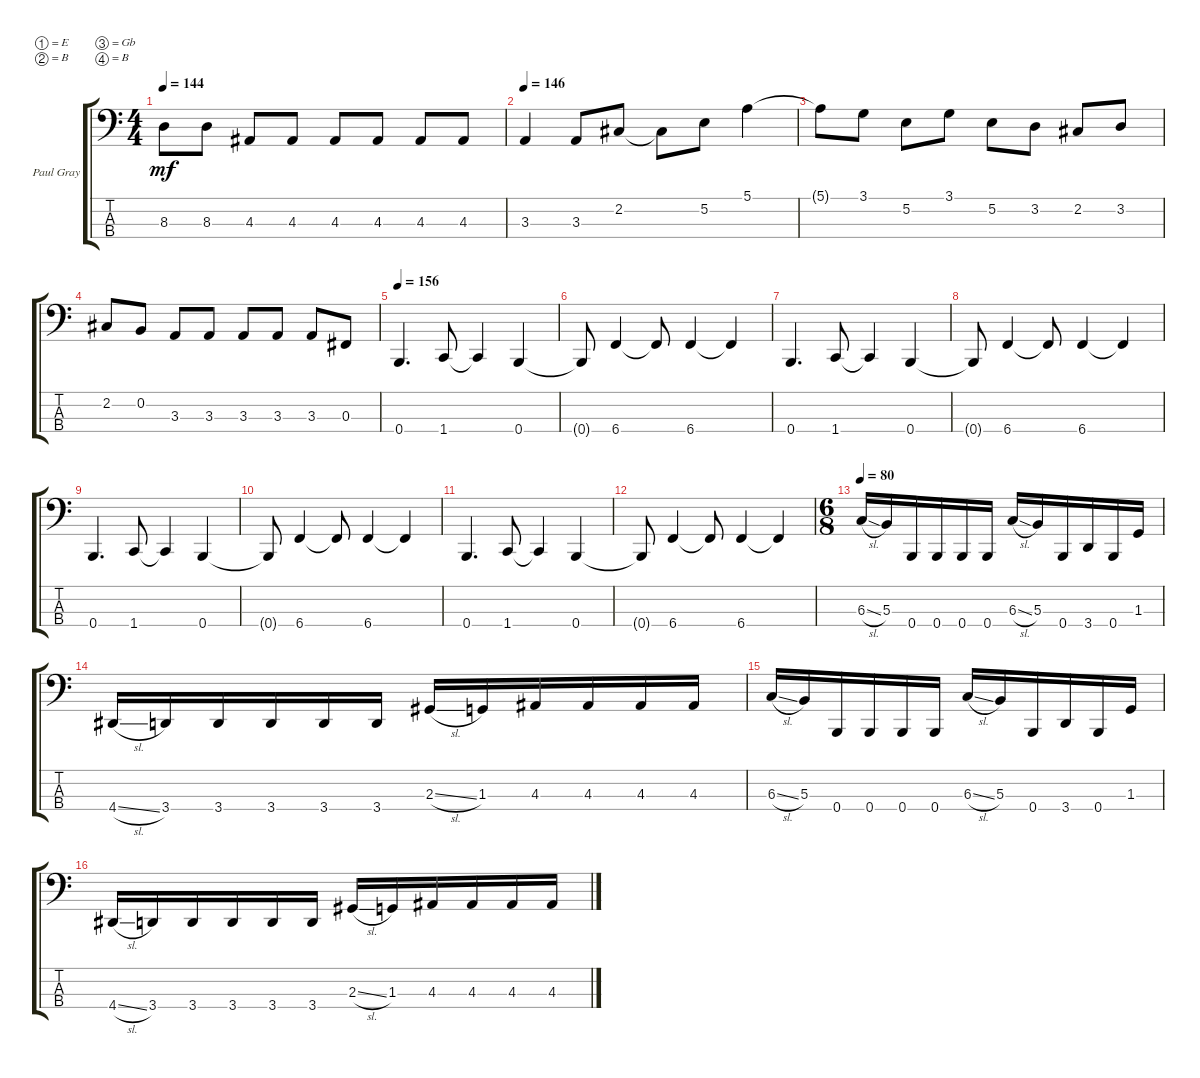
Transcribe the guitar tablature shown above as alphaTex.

\defaultSystemsLayout 4
\bracketExtendMode groupsimilarinstruments
\firstSystemTrackNameOrientation horizontal
\otherSystemsTrackNameOrientation horizontal
\track ("Paul Gray" "Paul Gray") {instrument electricbassfinger}
\staff {score tabs}
\tuning (E2 B1 Gb1 B0)
\ts (4 4)
\tempo 144
\clef f4
\ks c
8.3.8{dy mf} 8.3.8 4.3.8 4.3.8 4.3.8 4.3.8 4.3.8 4.3.8 |
\tempo 146
3.3.4 3.3.8 2.2.8 2.2{t}.8 5.2.8 5.1.4 |
5.1{t}.8 3.1.8 5.2.8 3.1.8 5.2.8 3.2.8 2.2.8 3.2.8 |
2.2.8 0.2.8 3.3.8 3.3.8 3.3.8 3.3.8 3.3.8 0.3.8 |
\tempo 156
0.4.4{d} 1.4.8 1.4{t}.4 0.4.4 |
0.4{t}.8 6.4.4 6.4{t}.8 6.4.4 6.4{t}.4 |
0.4.4{d} 1.4.8 1.4{t}.4 0.4.4 |
0.4{t}.8 6.4.4 6.4{t}.8 6.4.4 6.4{t}.4 |
0.4.4{d} 1.4.8 1.4{t}.4 0.4.4 |
0.4{t}.8 6.4.4 6.4{t}.8 6.4.4 6.4{t}.4 |
0.4.4{d} 1.4.8 1.4{t}.4 0.4.4 |
0.4{t}.8 6.4.4 6.4{t}.8 6.4.4 6.4{t}.4 |
\ts (6 8)
\tempo 80
6.3{sl}.16 5.3.16 0.4.16 0.4.16 0.4.16 0.4.16 6.3{sl}.16 5.3.16 0.4.16 3.4.16 0.4.16 1.3.16 |
4.4{sl}.16 3.4.16 3.4.16 3.4.16 3.4.16 3.4.16 2.3{sl}.16 1.3.16 4.3.16 4.3.16 4.3.16 4.3.16 |
6.3{sl}.16 5.3.16 0.4.16 0.4.16 0.4.16 0.4.16 6.3{sl}.16 5.3.16 0.4.16 3.4.16 0.4.16 1.3.16 |
4.4{sl}.16 3.4.16 3.4.16 3.4.16 3.4.16 3.4.16 2.3{sl}.16 1.3.16 4.3.16 4.3.16 4.3.16 4.3.16
